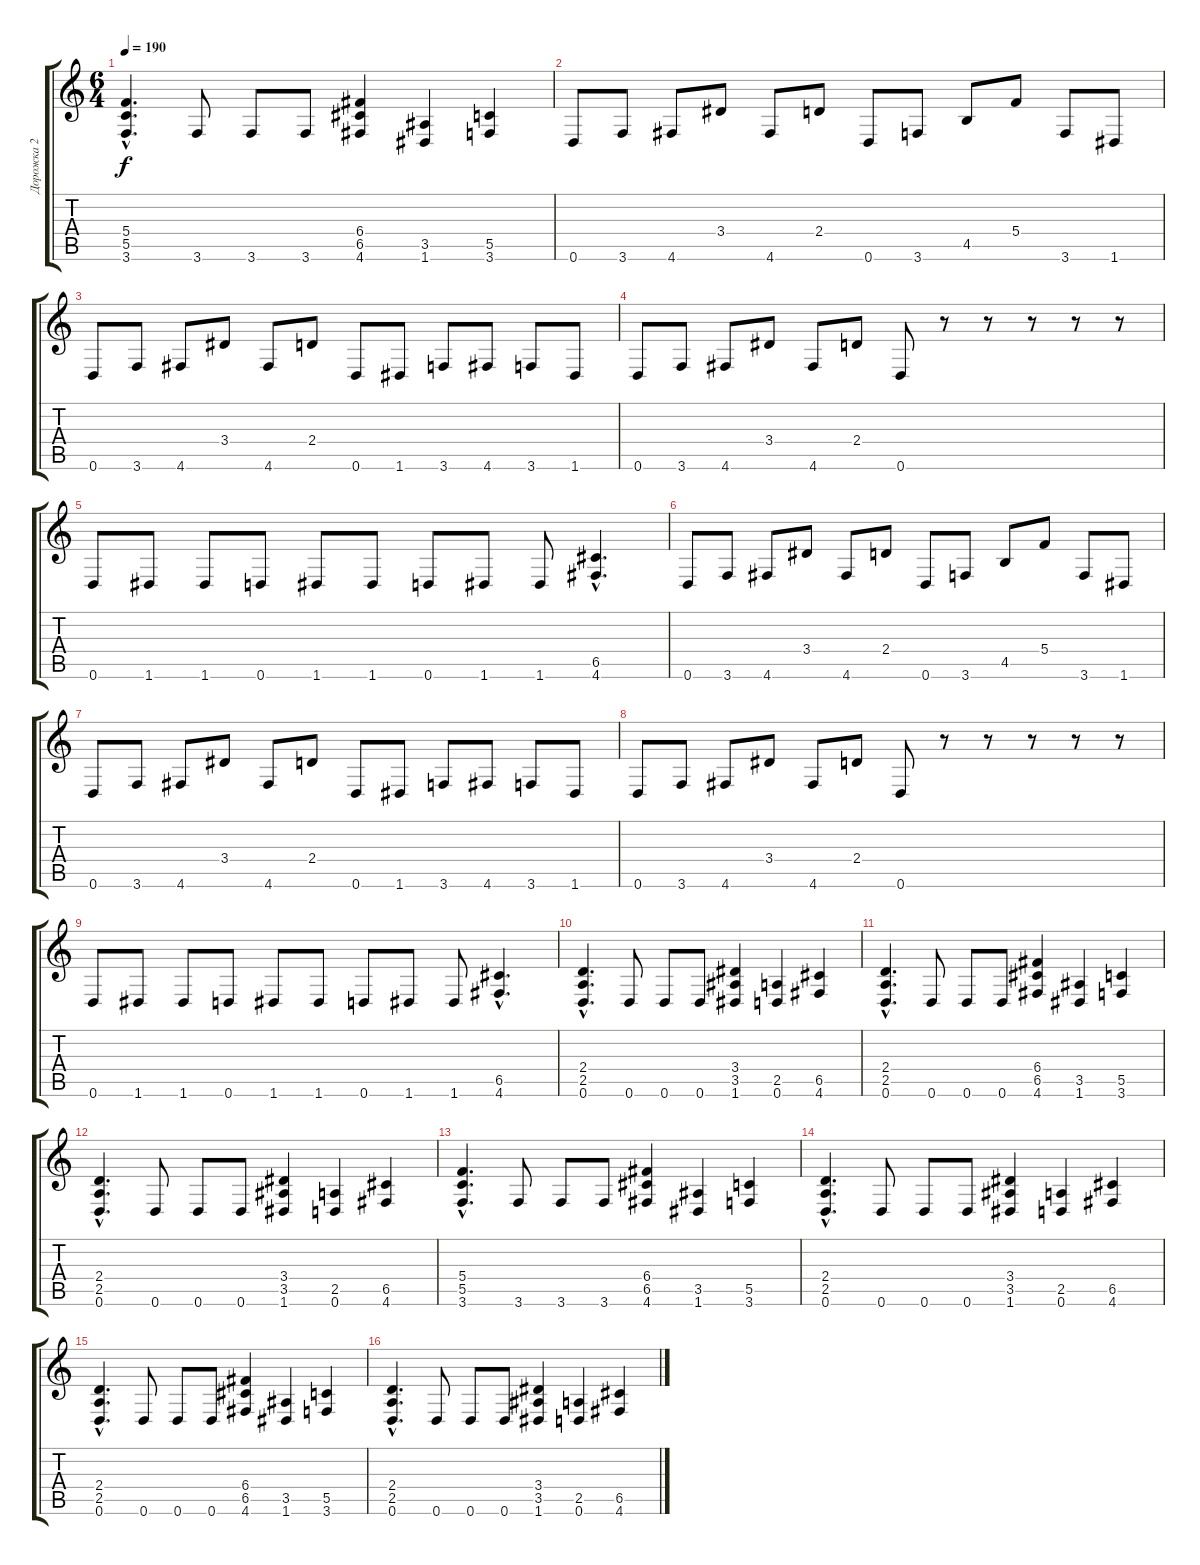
\track ("Дорожка 2" "Дорожка 2") {instrument overdrivenguitar}
\staff {score tabs}
\tuning (D4 A3 F3 C3 G2 D2) {hide}
\ts (6 4)
\tempo 190
\clef g2
\ks c
(5.4{hac} 5.5{hac} 3.6{hac}).4{d dy f} 3.6.8 3.6.8 3.6.8 (6.4 6.5 4.6).4 (3.5 1.6).4 (5.5 3.6).4 |
0.6.8 3.6.8 4.6.8 3.4.8 4.6.8 2.4.8 0.6.8 3.6.8 4.5.8 5.4.8 3.6.8 1.6.8 |
0.6.8 3.6.8 4.6.8 3.4.8 4.6.8 2.4.8 0.6.8 1.6.8 3.6.8 4.6.8 3.6.8 1.6.8 |
0.6.8 3.6.8 4.6.8 3.4.8 4.6.8 2.4.8 0.6.8 r.8 r.8 r.8 r.8 r.8 |
0.6.8 1.6.8 1.6.8 0.6.8 1.6.8 1.6.8 0.6.8 1.6.8 1.6.8 (6.5{hac} 4.6{hac}).4{d} |
0.6.8 3.6.8 4.6.8 3.4.8 4.6.8 2.4.8 0.6.8 3.6.8 4.5.8 5.4.8 3.6.8 1.6.8 |
0.6.8 3.6.8 4.6.8 3.4.8 4.6.8 2.4.8 0.6.8 1.6.8 3.6.8 4.6.8 3.6.8 1.6.8 |
0.6.8 3.6.8 4.6.8 3.4.8 4.6.8 2.4.8 0.6.8 r.8 r.8 r.8 r.8 r.8 |
0.6.8 1.6.8 1.6.8 0.6.8 1.6.8 1.6.8 0.6.8 1.6.8 1.6.8 (6.5{hac} 4.6{hac}).4{d} |
(2.4{hac} 2.5{hac} 0.6{hac}).4{d} 0.6.8 0.6.8 0.6.8 (3.4 3.5 1.6).4 (2.5 0.6).4 (6.5 4.6).4 |
(2.4{hac} 2.5{hac} 0.6{hac}).4{d} 0.6.8 0.6.8 0.6.8 (6.4 6.5 4.6).4 (3.5 1.6).4 (5.5 3.6).4 |
(2.4{hac} 2.5{hac} 0.6{hac}).4{d} 0.6.8 0.6.8 0.6.8 (3.4 3.5 1.6).4 (2.5 0.6).4 (6.5 4.6).4 |
(5.4{hac} 5.5{hac} 3.6{hac}).4{d} 3.6.8 3.6.8 3.6.8 (6.4 6.5 4.6).4 (3.5 1.6).4 (5.5 3.6).4 |
(2.4{hac} 2.5{hac} 0.6{hac}).4{d} 0.6.8 0.6.8 0.6.8 (3.4 3.5 1.6).4 (2.5 0.6).4 (6.5 4.6).4 |
(2.4{hac} 2.5{hac} 0.6{hac}).4{d} 0.6.8 0.6.8 0.6.8 (6.4 6.5 4.6).4 (3.5 1.6).4 (5.5 3.6).4 |
(2.4{hac} 2.5{hac} 0.6{hac}).4{d} 0.6.8 0.6.8 0.6.8 (3.4 3.5 1.6).4 (2.5 0.6).4 (6.5 4.6).4
